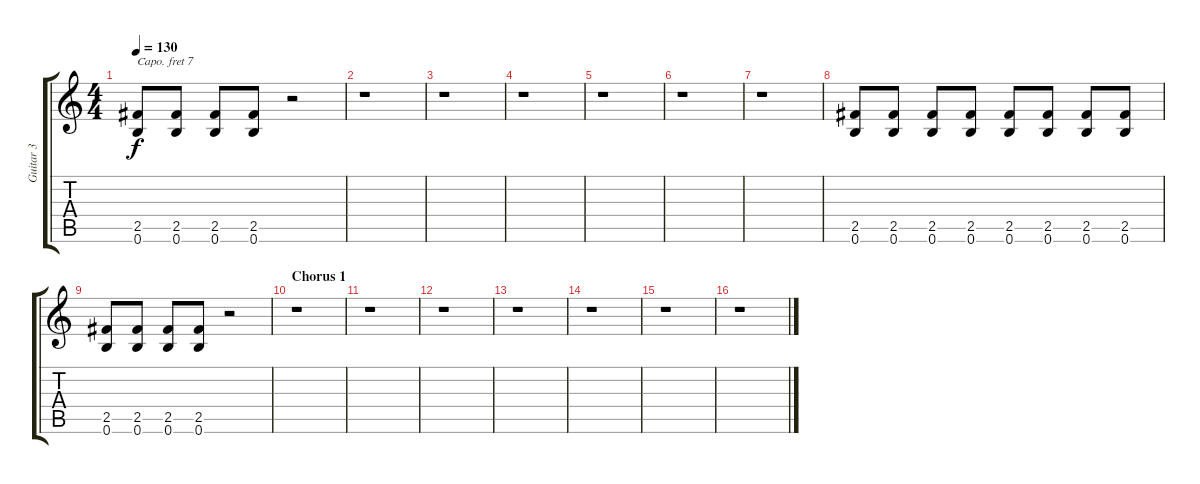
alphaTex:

\track ("Guitar 3" "Guitar 3") {instrument overdrivenguitar}
\staff {score tabs}
\capo 7
\tuning (E4 B3 G3 D3 A2 E2) {hide}
\ts (4 4)
\tempo 130
\clef g2
\ks c
(2.5 0.6).8{dy f} (2.5 0.6).8 (2.5 0.6).8 (2.5 0.6).8 r.2 |
r.1 |
r.1 |
r.1 |
r.1 |
r.1 |
r.1 |
(2.5 0.6).8 (2.5 0.6).8 (2.5 0.6).8 (2.5 0.6).8 (2.5 0.6).8 (2.5 0.6).8 (2.5 0.6).8 (2.5 0.6).8 |
(2.5 0.6).8 (2.5 0.6).8 (2.5 0.6).8 (2.5 0.6).8 r.2 |
\section ("" "Chorus 1")
r.1 |
r.1 |
r.1 |
r.1 |
r.1 |
r.1 |
r.1
